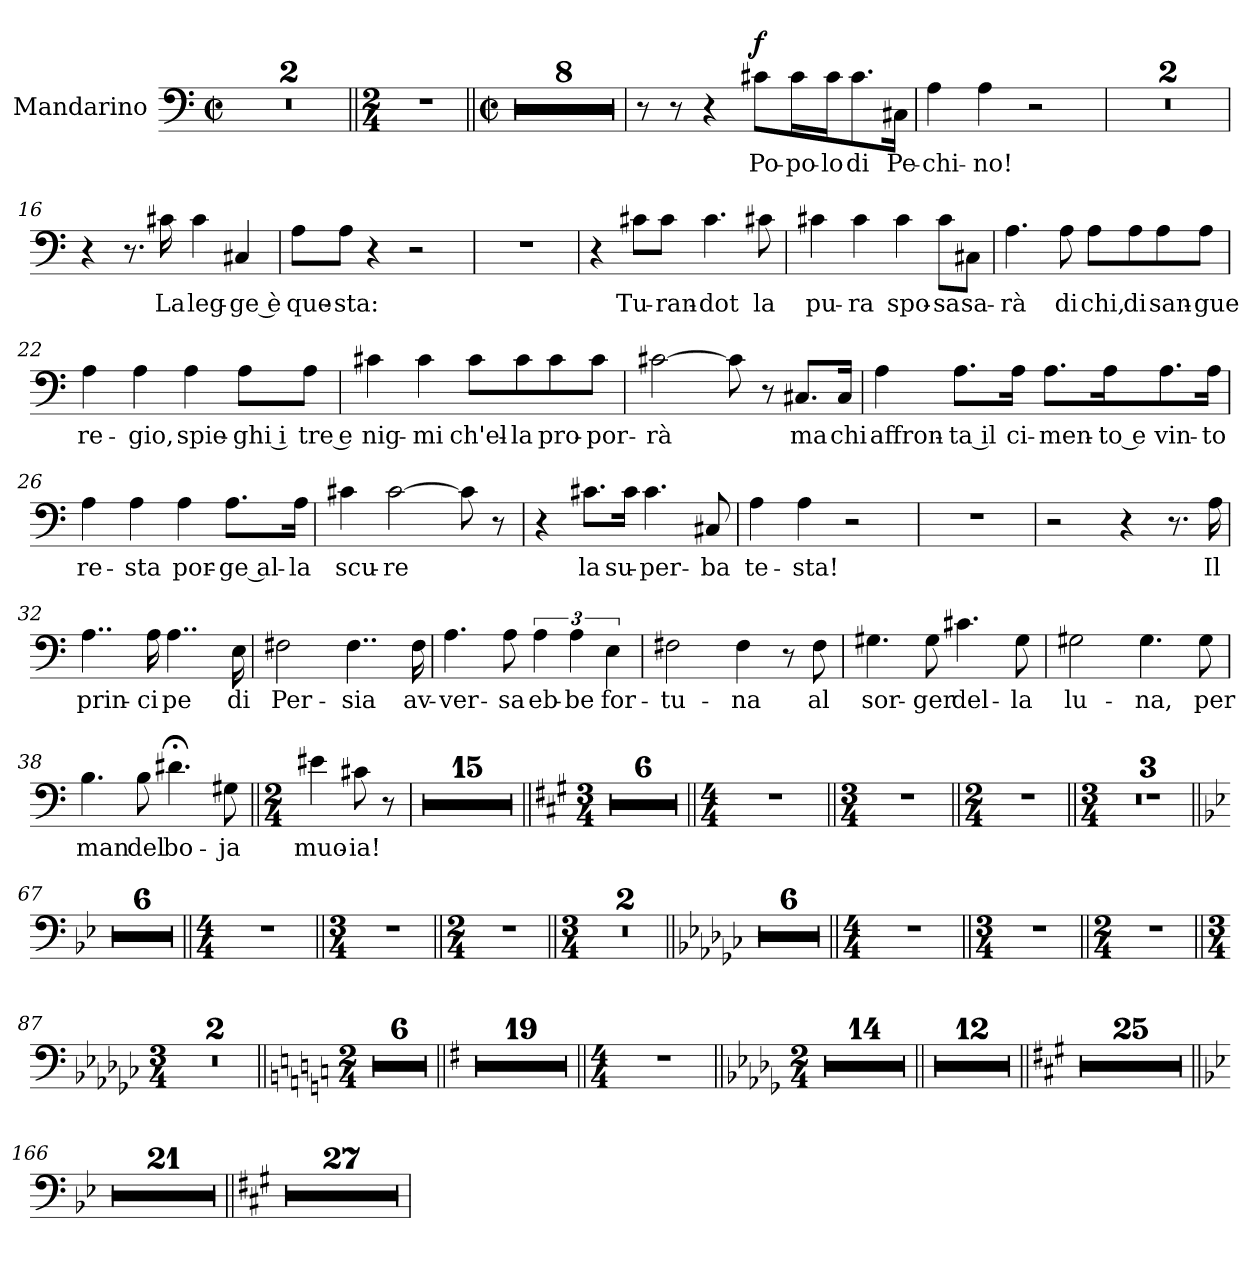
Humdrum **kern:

**kern	**text	**dynam
*part1	*part1	*part1
*staff1	*staff1	*staff1
*I"Mandarino	*	*
*I'M.	*	*
*clefF4	*	*
*k[]	*	*
*M2/2	*	*
*met(c|)	*	*
=1	=1	=1
1r	.	.
=2	=2	=2
1r	.	.
=3||	=3||	=3||
*M2/4	*	*
2r	.	.
!!LO:LB:g=z
=4||	=4||	=4||
*M2/2	*	*
*met(c|)	*	*
1r	.	.
=5	=5	=5
1r	.	.
=6	=6	=6
1r	.	.
!!LO:LB:g=z
=7	=7	=7
1r	.	.
=8	=8	=8
1r	.	.
=9	=9	=9
1r	.	.
=10	=10	=10
1r	.	.
!!LO:PB:g=z
=11	=11	=11
1r	.	.
=12	=12	=12
8r	.	.
8r	.	.
4r	.	.
!	!LO:LY:b	!LO:DY:a
8c#X\L	Po-	f
!	!LO:LY:b	!
16c#\L	-po-	.
!	!LO:LY:b	!
16c#\J	-lo	.
!	!LO:LY:b	!
8.c#\	di	.
!	!LO:LY:b	!
16C#X\Jk	Pe-	.
=13	=13	=13
!	!LO:LY:b	!
4A\	-chi-	.
!	!LO:LY:b	!
4A\	-no!	.
2r	.	.
=14	=14	=14
1r	.	.
!!LO:LB:g=z
=15	=15	=15
1r	.	.
=16	=16	=16
4r	.	.
8.r	.	.
!	!LO:LY:b	!
16c#X\	La	.
!	!LO:LY:b	!
4c#\	leg-	.
!	!LO:LY:b	!
4C#X/	-ge è	.
=17	=17	=17
!	!LO:LY:b	!
8A\L	que-	.
!	!LO:LY:b	!
8A\J	-sta:	.
4r	.	.
2r	.	.
=18	=18	=18
1r	.	.
!!LO:LB:g=z
=19	=19	=19
4r	.	.
!	!LO:LY:b	!
8c#X\L	Tu-	.
!	!LO:LY:b	!
8c#\J	-ran-	.
!	!LO:LY:b	!
4.c#\	-dot	.
!	!LO:LY:b	!
8c#X\	la	.
=20	=20	=20
!	!LO:LY:b	!
4c#X\	pu-	.
!	!LO:LY:b	!
4c#\	-ra	.
!	!LO:LY:b	!
4c#\	spo-	.
!	!LO:LY:b	!
8c#\L	-sa	.
!	!LO:LY:b	!
8C#X\J	sa-	.
=21	=21	=21
!	!LO:LY:b	!
4.A\	-rà	.
!	!LO:LY:b	!
8A\	di	.
!	!LO:LY:b	!
8A\L	chi,	.
!	!LO:LY:b	!
8A\	di	.
!	!LO:LY:b	!
8A\	san-	.
!	!LO:LY:b	!
8A\J	-gue	.
!!LO:PB:g=z
=22	=22	=22
!	!LO:LY:b	!
4A\	re-	.
!	!LO:LY:b	!
4A\	-gio,	.
!	!LO:LY:b	!
4A\	spie-	.
!	!LO:LY:b	!
8A\L	-ghi i	.
!	!LO:LY:b	!
8A\J	tre e	.
=23	=23	=23
!	!LO:LY:b	!
4c#X\	nig-	.
!	!LO:LY:b	!
4c#\	-mi	.
!	!LO:LY:b	!
8c#\L	ch'el-	.
!	!LO:LY:b	!
8c#\	-la	.
!	!LO:LY:b	!
8c#\	pro-	.
!	!LO:LY:b	!
8c#\J	-por-	.
=24	=24	=24
!	!LO:LY:b	!
[2c#X\	-rà	.
8c#\]	.	.
8r	.	.
!	!LO:LY:b	!
8.C#X/L	ma	.
!	!LO:LY:b	!
16C#/Jk	chi	.
!!LO:LB:g=z
=25	=25	=25
!	!LO:LY:b	!
4A\	affron-	.
!	!LO:LY:b	!
8.A\L	-ta il	.
!	!LO:LY:b	!
16A\Jk	ci-	.
!	!LO:LY:b	!
8.A\L	-men-	.
!	!LO:LY:b	!
16A\K	-to e	.
!	!LO:LY:b	!
8.A\	vin-	.
!	!LO:LY:b	!
16A\Jk	-to	.
=26	=26	=26
!	!LO:LY:b	!
4A\	re-	.
!	!LO:LY:b	!
4A\	-sta	.
!	!LO:LY:b	!
4A\	por-	.
!	!LO:LY:b	!
8.A\L	-ge al-	.
!	!LO:LY:b	!
16A\Jk	-la	.
=27	=27	=27
!	!LO:LY:b	!
4c#X\	scu-	.
!	!LO:LY:b	!
[2c#\	-re	.
8c#\]	.	.
8r	.	.
!!LO:LB:g=z
=28	=28	=28
4r	.	.
!	!LO:LY:b	!
8.c#X\L	la	.
!	!LO:LY:b	!
16c#\Jk	su-	.
!	!LO:LY:b	!
4.c#\	-per-	.
!	!LO:LY:b	!
8C#X/	-ba	.
=29	=29	=29
!	!LO:LY:b	!
4A\	te-	.
!	!LO:LY:b	!
4A\	-sta!	.
2r	.	.
=30	=30	=30
1r	.	.
=31	=31	=31
2r	.	.
4r	.	.
8.r	.	.
!	!LO:LY:b	!
16A\	Il	.
=32	=32	=32
!	!LO:LY:b	!
4..A\	prin-	.
!	!LO:LY:b	!
16A\	-ci	.
!	!LO:LY:b	!
4..A\	pe	.
!	!LO:LY:b	!
16E\	di	.
!!LO:LB:g=z
=33	=33	=33
!	!LO:LY:b	!
2F#X\	Per-	.
!	!LO:LY:b	!
4..F#\	-sia	.
!	!LO:LY:b	!
16F#\	av-	.
=34	=34	=34
!	!LO:LY:b	!
4.A\	-ver-	.
!	!LO:LY:b	!
8A\	-sa	.
!	!LO:LY:b	!
6A\	eb-	.
!	!LO:LY:b	!
6A\	-be	.
!	!LO:LY:b	!
6E\	for-	.
=35	=35	=35
!	!LO:LY:b	!
2F#X\	-tu-	.
!	!LO:LY:b	!
4F#\	-na	.
8r	.	.
!	!LO:LY:b	!
8F#\	al	.
=36	=36	=36
!	!LO:LY:b	!
4.G#X\	sor-	.
!	!LO:LY:b	!
8G#\	-ger	.
!	!LO:LY:b	!
4.c#X\	del-	.
!	!LO:LY:b	!
8G#\	-la	.
!!LO:PB:g=z
=37	=37	=37
!	!LO:LY:b	!
2G#X\	lu-	.
!	!LO:LY:b	!
4.G#\	-na,	.
!	!LO:LY:b	!
8G#\	per	.
=38	=38	=38
!	!LO:LY:b	!
4.B\	man	.
!	!LO:LY:b	!
8B\	del	.
!	!LO:LY:b	!
4.d#X;<\	bo-	.
!	!LO:LY:b	!
8G#X\	-ja	.
=39||	=39||	=39||
*M2/4	*	*
!	!LO:LY:b	!
4e#X\	muo-	.
!	!LO:LY:b	!
8c#X\	-ia!	.
8r	.	.
!!LO:LB:g=z
=40	=40	=40
2r	.	.
=41	=41	=41
2r	.	.
=42	=42	=42
2r	.	.
=43	=43	=43
2r	.	.
!!LO:PB:g=z
=44	=44	=44
2r	.	.
=45	=45	=45
2r	.	.
=46	=46	=46
2r	.	.
!!LO:PB:g=z
=47	=47	=47
2r	.	.
=48	=48	=48
2r	.	.
=49	=49	=49
2r	.	.
!!LO:PB:g=z
=50	=50	=50
2r	.	.
=51	=51	=51
2r	.	.
=52	=52	=52
2r	.	.
=53	=53	=53
2r	.	.
!!LO:PB:g=z
=54	=54	=54
2r	.	.
=55||	=55||	=55||
*k[f#c#g#]	*	*
*M3/4	*	*
2.r	.	.
=56	=56	=56
2.r	.	.
!!LO:PB:g=z
=57	=57	=57
2.r	.	.
=58	=58	=58
2.r	.	.
!!LO:PB:g=z
=59	=59	=59
2.r	.	.
=60	=60	=60
2.r	.	.
!!LO:PB:g=z
=61||	=61||	=61||
*M4/4	*	*
1r	.	.
!!LO:PB:g=z
=62||	=62||	=62||
*M3/4	*	*
2.r	.	.
=63||	=63||	=63||
*M2/4	*	*
2r	.	.
!!LO:LB:g=z
=64||	=64||	=64||
*M3/4	*	*
2.r	.	.
=65	=65	=65
2.r	.	.
!!LO:PB:g=z
=66	=66	=66
2.r	.	.
=67||	=67||	=67||
*k[b-e-]	*	*
2.r	.	.
=68	=68	=68
2.r	.	.
!!LO:LB:g=z
=69	=69	=69
2.r	.	.
=70	=70	=70
2.r	.	.
!!LO:PB:g=z
=71	=71	=71
2.r	.	.
=72	=72	=72
2.r	.	.
!!LO:LB:g=z
=73||	=73||	=73||
*M4/4	*	*
1r	.	.
=74||	=74||	=74||
*M3/4	*	*
2.r	.	.
=75||	=75||	=75||
*M2/4	*	*
2r	.	.
!!LO:PB:g=z
=76||	=76||	=76||
*M3/4	*	*
2.r	.	.
=77	=77	=77
2.r	.	.
!!LO:LB:g=z
=78||	=78||	=78||
*k[b-e-a-d-g-c-]	*	*
2.r	.	.
=79	=79	=79
2.r	.	.
=80	=80	=80
2.r	.	.
!!LO:LB:g=z
=81	=81	=81
2.r	.	.
=82	=82	=82
2.r	.	.
!!LO:PB:g=z
=83	=83	=83
2.r	.	.
!!LO:LB:g=z
=84||	=84||	=84||
*M4/4	*	*
1r	.	.
=85||	=85||	=85||
*M3/4	*	*
2.r	.	.
!!LO:LB:g=z
=86||	=86||	=86||
*M2/4	*	*
2r	.	.
=87||	=87||	=87||
*M3/4	*	*
2.r	.	.
!!LO:PB:g=z
=88	=88	=88
2.r	.	.
=89||	=89||	=89||
*k[]	*	*
*M2/4	*	*
2r	.	.
=90	=90	=90
2r	.	.
!!LO:PB:g=z
=91	=91	=91
2r	.	.
=92	=92	=92
2r	.	.
=93	=93	=93
2r	.	.
=94	=94	=94
2r	.	.
!!LO:LB:g=z
=95||	=95||	=95||
*k[f#]	*	*
2r	.	.
=96	=96	=96
2r	.	.
=97	=97	=97
2r	.	.
=98	=98	=98
2r	.	.
=99	=99	=99
2r	.	.
!!LO:PB:g=z
=100	=100	=100
2r	.	.
=101	=101	=101
2r	.	.
=102	=102	=102
2r	.	.
=103	=103	=103
2r	.	.
=104	=104	=104
2r	.	.
=105	=105	=105
2r	.	.
=106	=106	=106
2r	.	.
!!LO:LB:g=z
=107	=107	=107
2r	.	.
=108	=108	=108
2r	.	.
=109	=109	=109
2r	.	.
=110	=110	=110
2r	.	.
=111	=111	=111
2r	.	.
!!LO:LB:g=z
=112	=112	=112
2r	.	.
=113	=113	=113
2r	.	.
!!LO:PB:g=z
=114||	=114||	=114||
*M4/4	*	*
1r	.	.
=115||	=115||	=115||
*k[b-e-a-d-g-]	*	*
*M2/4	*	*
2r	.	.
=116	=116	=116
2r	.	.
!!LO:LB:g=z
=117	=117	=117
2r	.	.
=118	=118	=118
2r	.	.
=119	=119	=119
2r	.	.
=120	=120	=120
2r	.	.
!!LO:PB:g=z
=121	=121	=121
2r	.	.
=122	=122	=122
2r	.	.
=123	=123	=123
2r	.	.
=124	=124	=124
2r	.	.
=125	=125	=125
2r	.	.
!!LO:LB:g=z
=126	=126	=126
2r	.	.
=127	=127	=127
2r	.	.
=128	=128	=128
2r	.	.
=129||	=129||	=129||
2r	.	.
=130	=130	=130
2r	.	.
!!LO:PB:g=z
=131	=131	=131
2r	.	.
=132	=132	=132
2r	.	.
=133	=133	=133
2r	.	.
=134	=134	=134
2r	.	.
=135	=135	=135
2r	.	.
!!LO:PB:g=z
=136	=136	=136
2r	.	.
=137	=137	=137
2r	.	.
=138	=138	=138
2r	.	.
=139	=139	=139
2r	.	.
=140	=140	=140
2r	.	.
!!LO:LB:g=z
=141||	=141||	=141||
*k[f#c#g#]	*	*
2r	.	.
=142	=142	=142
2r	.	.
=143	=143	=143
2r	.	.
=144	=144	=144
2r	.	.
=145	=145	=145
2r	.	.
=146	=146	=146
2r	.	.
!!LO:PB:g=z
=147	=147	=147
2r	.	.
=148	=148	=148
2r	.	.
=149	=149	=149
2r	.	.
=150	=150	=150
2r	.	.
=151	=151	=151
2r	.	.
=152	=152	=152
2r	.	.
!!LO:PB:g=z
=153	=153	=153
2r	.	.
=154	=154	=154
2r	.	.
=155	=155	=155
2r	.	.
=156	=156	=156
2r	.	.
=157	=157	=157
2r	.	.
=158	=158	=158
2r	.	.
!!LO:PB:g=z
=159	=159	=159
2r	.	.
=160	=160	=160
2r	.	.
=161	=161	=161
2r	.	.
=162	=162	=162
2r	.	.
=163	=163	=163
2r	.	.
!!LO:PB:g=z
=164	=164	=164
2r	.	.
=165	=165	=165
2r	.	.
=166||	=166||	=166||
*k[b-e-]	*	*
2r	.	.
=167	=167	=167
2r	.	.
=168	=168	=168
2r	.	.
!!LO:PB:g=z
=169	=169	=169
2r	.	.
=170	=170	=170
2r	.	.
=171	=171	=171
2r	.	.
=172	=172	=172
2r	.	.
!!LO:PB:g=z
=173	=173	=173
2r	.	.
=174	=174	=174
2r	.	.
=175	=175	=175
2r	.	.
=176	=176	=176
2r	.	.
=177	=177	=177
2r	.	.
=178	=178	=178
2r	.	.
!!LO:PB:g=z
=179	=179	=179
2r	.	.
=180	=180	=180
2r	.	.
=181	=181	=181
2r	.	.
=182	=182	=182
2r	.	.
!!LO:PB:g=z
=183	=183	=183
2r	.	.
=184	=184	=184
2r	.	.
=185	=185	=185
2r	.	.
=186	=186	=186
2r	.	.
!!LO:PB:g=z
=187||	=187||	=187||
*k[f#c#g#]	*	*
2r	.	.
=188	=188	=188
2r	.	.
=189	=189	=189
2r	.	.
=190	=190	=190
2r	.	.
=191	=191	=191
2r	.	.
=192	=192	=192
2r	.	.
!!LO:PB:g=z
=193	=193	=193
2r	.	.
=194	=194	=194
2r	.	.
=195	=195	=195
2r	.	.
=196	=196	=196
2r	.	.
=197	=197	=197
2r	.	.
=198	=198	=198
2r	.	.
!!LO:PB:g=z
=199	=199	=199
2r	.	.
=200	=200	=200
2r	.	.
=201	=201	=201
2r	.	.
=202	=202	=202
2r	.	.
=203	=203	=203
2r	.	.
!!LO:PB:g=z
=204	=204	=204
2r	.	.
=205	=205	=205
2r	.	.
=206	=206	=206
2r	.	.
=207	=207	=207
2r	.	.
=208	=208	=208
2r	.	.
=209	=209	=209
2r	.	.
!!LO:PB:g=z
=210	=210	=210
2r	.	.
=211	=211	=211
2r	.	.
=212	=212	=212
*k[b-e-]	*	*
2r	.	.
=213	=213	=213
2r	.	.
=	=	=
*-	*-	*-
